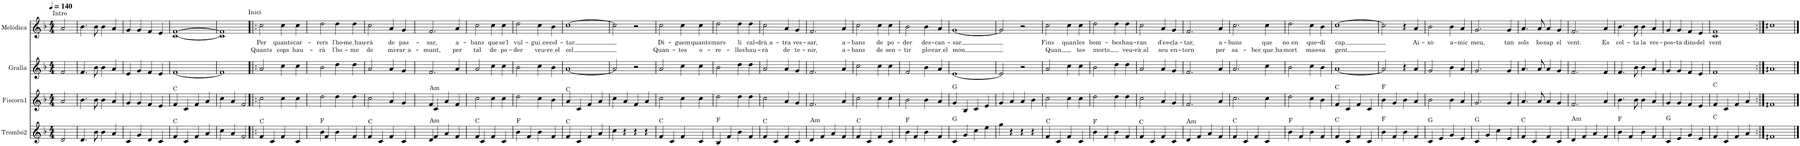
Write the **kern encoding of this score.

**kern	**kern	**kern	**kern	**text	**text
*part4	*part3	*part2	*part1	*part1	*part1
*staff4	*staff3	*staff2	*staff1	*staff1	*staff1
*I"Trombó2	*I"Fiscorn1	*I"Gralla	*I"Melòdica	*	*
*I'Trb2.	*I'Fis1.	*I'Gr.	*I'Mel.	*	*
*clefG2	*clefG2	*clefG2	*clefG2	*	*
*k[b-]	*k[b-]	*k[b-]	*k[b-]	*	*
*M4/4	*M4/4	*M4/4	*M4/4	*	*
*MM140	*MM140	*MM140	*MM140	*	*
=1	=1	=1	=1	=1	=1
!	!	!	!LO:TX:a:t=Intro	!	!
2d/	2a/	2f/	2a/	.	.
=2	=2	=2	=2	=2	=2
4.d/	4.b-\	4.f/	4.b-\	.	.
8b-\	8b-\	8b-\	8b-\	.	.
4b-\	4b-\	4b-\	4b-\	.	.
4a/	4a/	4a/	4a/	.	.
=3	=3	=3	=3	=3	=3
4c/	4g/	4e/	4g/	.	.
4g/	4g/	4g/	4g/	.	.
4d/	4f/	4f/	4f/	.	.
4c/	4e/	4e/	4e/	.	.
=4	=4	=4	=4	=4	=4
!	!LO:TX:a:t=C	!	!	!	!
!LO:TX:a:t=C	!	!	!	!	!
4f/	4f/	[1f	[1c [1f	.	.
4c/	4c/	.	.	.	.
4f/	4f/	.	.	.	.
4a/	4a/	.	.	.	.
=5	=5	=5	=5	=5	=5
4cc\	4cc\	1f]	1c] 1f]	.	.
4a/	4a/	.	.	.	.
2f/	2f/	.	.	.	.
=6!|:	=6!|:	=6!|:	=6!|:	=6!|:	=6!|:
!	!	!	!LO:TX:a:t=Inici	!	!
!LO:TX:a:t=C	!	!	!	!	!
!	!	!	!	!LO:LY:b	!LO:LY:b
4f/	2cc\	2a/	2cc\	Per	Quants
4c/	.	.	.	.	.
!	!	!	!	!LO:LY:b	!LO:LY:b
4f/	4cc\	4cc\	4cc\	quants	cops
!	!	!	!	!LO:LY:b	!LO:LY:b
4c/	4cc\	4cc\	4cc\	car-	hau-
=7	=7	=7	=7	=7	=7
!LO:TX:a:t=F	!	!	!	!	!
!	!	!	!	!LO:LY:b	!LO:LY:b
4b-\	2dd\	2b-\	2dd\	-rers	-rà
4f/	.	.	.	.	.
!	!	!	!	!LO:LY:b	!LO:LY:b
4b-\	4dd\	4dd\	4dd\	l'ho-	l'ho-
!	!	!	!	!LO:LY:b	!LO:LY:b
4f/	4dd\	4dd\	4dd\	me hau	-me
=8	=8	=8	=8	=8	=8
!LO:TX:a:t=C	!	!	!	!	!
!	!	!	!	!LO:LY:b	!LO:LY:b
4f/	2cc\	2a/	2cc\	-rà	de
4c/	.	.	.	.	.
!	!	!	!	!LO:LY:b	!LO:LY:b
4f/	4a/	4a/	4a/	de	mi-
!	!	!	!	!LO:LY:b	!LO:LY:b
4c/	4g/	4g/	4g/	pas-	rar a
=9	=9	=9	=9	=9	=9
!	!LO:TX:a:t=Am	!	!	!	!
!LO:TX:a:t=Am	!	!	!	!	!
!	!	!	!	!LO:LY:b	!LO:LY:b
4d/	4f/	2.f/	2.f/	-sar,	-munt,
4f/	4c/	.	.	.	.
4a/	4a/	.	.	.	.
!	!	!	!	!LO:LY:b	!LO:LY:b
4f/	4f/	4a/	4a/	a-	per
=10	=10	=10	=10	=10	=10
!LO:TX:a:t=C	!	!	!	!	!
!	!	!	!	!LO:LY:b	!LO:LY:b
4f/	2cc\	2a/	2cc\	-bans	tal
4c/	.	.	.	.	.
!	!	!	!	!LO:LY:b	!LO:LY:b
4f/	4cc\	4cc\	4cc\	que	de
!	!	!	!	!LO:LY:b	!LO:LY:b
4c/	4cc\	4cc\	4cc\	se'l	po-
=11	=11	=11	=11	=11	=11
!LO:TX:a:t=F	!	!	!	!	!
!	!	!	!	!LO:LY:b	!LO:LY:b
4b-\	2dd\	2b-\	2dd\	vul-	-der
4f/	.	.	.	.	.
!	!	!	!	!LO:LY:b	!LO:LY:b
4b-\	4cc\	4cc\	4cc\	gui es	veu-
!	!	!	!	!LO:LY:b	!LO:LY:b
4f/	4b-\	4b-\	4b-\	-col-	re el
=12	=12	=12	=12	=12	=12
!	!LO:TX:a:t=C	!	!	!	!
!LO:TX:a:t=C	!	!	!	!	!
!	!	!	!	!LO:LY:b	!LO:LY:b
4f/	4a/	[1a	[1cc	-tar.	cel
4c/	4c/	.	.	.	.
4f/	4f/	.	.	.	.
4a/	4a/	.	.	.	.
=13	=13	=13	=13	=13	=13
4cc\	4cc\	2a/]	2cc\]	.	.
4r	4a/	.	.	.	.
4r	4f/	2r	2r	.	.
4r	4a/	.	.	.	.
=14	=14	=14	=14	=14	=14
!LO:TX:a:t=C	!	!	!	!	!
!	!	!	!	!LO:LY:b	!LO:LY:b
4f/	2cc\	2a/	2cc\	Di-	Quan-
4c/	.	.	.	.	.
!	!	!	!	!LO:LY:b	!LO:LY:b
4f/	4cc\	4cc\	4cc\	-guem	-tes
!	!	!	!	!LO:LY:b	!LO:LY:b
4c/	4cc\	4cc\	4cc\	quants	o-
=15	=15	=15	=15	=15	=15
!LO:TX:a:t=F	!	!	!	!	!
!	!	!	!	!LO:LY:b	!LO:LY:b
4B-/	2dd\	2b-\	2dd\	mars	-re-
4f/	.	.	.	.	.
!	!	!	!	!LO:LY:b	!LO:LY:b
4b-\	4dd\	4dd\	4dd\	li	-lles
!	!	!	!	!LO:LY:b	!LO:LY:b
4f/	4dd\	4dd\	4dd\	cal-	hau-
=16	=16	=16	=16	=16	=16
!LO:TX:a:t=C	!	!	!	!	!
!	!	!	!	!LO:LY:b	!LO:LY:b
4f/	2cc\	2a/	2cc\	drà a	-rà
4c/	.	.	.	.	.
!	!	!	!	!LO:LY:b	!LO:LY:b
4f/	4a/	4a/	4a/	-tra	de
!	!	!	!	!LO:LY:b	!LO:LY:b
4c/	4g/	4g/	4g/	ves-	te-
=17	=17	=17	=17	=17	=17
!LO:TX:a:t=Am	!	!	!	!	!
!	!	!	!	!LO:LY:b	!LO:LY:b
4d/	2.f/	2.f/	2.f/	-sar,	-nir,
4f/	.	.	.	.	.
4a/	.	.	.	.	.
!	!	!	!	!LO:LY:b	!LO:LY:b
4f/	4a/	4a/	4a/	a-	a-
=18	=18	=18	=18	=18	=18
!LO:TX:a:t=C	!	!	!	!	!
!	!	!	!	!LO:LY:b	!LO:LY:b
4f/	2cc\	2cc\	2cc\	-bans	-bans
4c/	.	.	.	.	.
!	!	!	!	!LO:LY:b	!LO:LY:b
4f/	4cc\	4cc\	4cc\	de	de
!	!	!	!	!LO:LY:b	!LO:LY:b
4c/	4cc\	4cc\	4cc\	po-	sen-
=19	=19	=19	=19	=19	=19
!LO:TX:a:t=F	!	!	!	!	!
!	!	!	!	!LO:LY:b	!LO:LY:b
4b-\	2b-\	2f/	2b-\	-der	-tir
4f/	.	.	.	.	.
!	!	!	!	!LO:LY:b	!LO:LY:b
4b-\	4b-\	4b-\	4b-\	des-	plo-
!	!	!	!	!LO:LY:b	!LO:LY:b
4f/	4a/	4a/	4a/	-can-	rar el
=20	=20	=20	=20	=20	=20
!	!LO:TX:a:t=G	!	!	!	!
!LO:TX:a:t=G	!	!	!	!	!
!	!	!	!	!LO:LY:b	!LO:LY:b
4c/	4g/	[1e	[1g	-sar.	món.
4g/	4B-/	.	.	.	.
4cc\	4c/	.	.	.	.
4ee\	4e/	.	.	.	.
=21	=21	=21	=21	=21	=21
4gg\	4g/	2e/]	2g/]	.	.
4r	4a/	.	.	.	.
4r	4a/	2r	2r	.	.
4r	4b-\	.	.	.	.
=22	=22	=22	=22	=22	=22
!LO:TX:a:t=C	!	!	!	!	!
!	!	!	!	!LO:LY:b	!LO:LY:b
4f/	2cc\	2a/	2cc\	Fins	-Quan
4c/	.	.	.	.	.
!	!	!	!	!LO:LY:b	!
4f/	4cc\	4cc\	4cc\	quan	.
!	!	!	!	!LO:LY:b	!LO:LY:b
4c/	4cc\	4cc\	4cc\	les	tes
=23	=23	=23	=23	=23	=23
!LO:TX:a:t=F	!	!	!	!	!
!	!	!	!	!LO:LY:b	!LO:LY:b
4b-\	2dd\	2b-\	2dd\	bom-	morts
4f/	.	.	.	.	.
!	!	!	!	!LO:LY:b	!
4b-\	4dd\	4dd\	4dd\	-bes	.
!	!	!	!	!LO:LY:b	!LO:LY:b
4f/	4dd\	4dd\	4dd\	hau-	veu-
=24	=24	=24	=24	=24	=24
!LO:TX:a:t=C	!	!	!	!	!
!	!	!	!	!LO:LY:b	!LO:LY:b
4f/	2cc\	2a/	2cc\	-ran	rà al
4c/	.	.	.	.	.
!	!	!	!	!LO:LY:b	!LO:LY:b
4f/	4a/	4a/	4a/	d'es-	seu
!	!	!	!	!LO:LY:b	!LO:LY:b
4c/	4g/	4g/	4g/	-cla-	en-
=25	=25	=25	=25	=25	=25
!LO:TX:a:t=Am	!	!	!	!	!
!	!	!	!	!LO:LY:b	!LO:LY:b
4d/	2.f/	2.f/	2.f/	-tar,	-torn
4f/	.	.	.	.	.
4a/	.	.	.	.	.
!	!	!	!	!LO:LY:b	!LO:LY:b
4f/	4a/	4a/	4a/	a-	per
=26	=26	=26	=26	=26	=26
!LO:TX:a:t=C	!	!	!	!	!
!	!	!	!	!LO:LY:b	!LO:LY:b
4f/	2.cc\	2.a/	2.cc\	-bans	sa-
4c/	.	.	.	.	.
4f/	.	.	.	.	.
!	!	!	!	!LO:LY:b	!LO:LY:b
4c/	4cc\	4cc\	4cc\	que	ber que ha
=27	=27	=27	=27	=27	=27
!LO:TX:a:t=F	!	!	!	!	!
!	!	!	!	!LO:LY:b	!LO:LY:b
4b-\	2dd\	2b-\	2dd\	no en	mort
4f/	.	.	.	.	.
!	!	!	!	!LO:LY:b	!LO:LY:b
4b-\	4cc\	4cc\	4cc\	que-	mas-
!	!	!	!	!LO:LY:b	!LO:LY:b
4f/	4b-\	4b-\	4b-\	-di	-sa
=28	=28	=28	=28	=28	=28
!	!LO:TX:a:t=C	!	!	!	!
!LO:TX:a:t=C	!	!	!	!	!
!	!	!	!	!LO:LY:b	!LO:LY:b
4f/	4f/	[1a	[1cc	cap.	gent
4c/	4c/	.	.	.	.
4f/	4f/	.	.	.	.
4c/	4c/	.	.	.	.
=29	=29	=29	=29	=29	=29
!	!LO:TX:a:t=F	!	!	!	!
!LO:TX:a:t=F	!	!	!	!	!
4b-\	4b-\	2a/]	2cc\]	.	.
4f/	4g/	.	.	.	.
4b-\	4b-\	4r	4r	.	.
!	!	!	!	!LO:LY:b	!
4f/	4a/	4a/	4a/	Ai-	.
=30	=30	=30	=30	=30	=30
!LO:TX:a:t=G	!	!	!	!	!
!	!	!	!	!LO:LY:b	!
4c/	2b-\	2g/	2b-\	-xò	.
4e/	.	.	.	.	.
!	!	!	!	!LO:LY:b	!
4g/	4b-\	4b-\	4b-\	a-	.
!	!	!	!	!LO:LY:b	!
4e/	4a/	4a/	4a/	-mic	.
=31	=31	=31	=31	=31	=31
!LO:TX:a:t=G	!	!	!	!	!
!	!	!	!	!LO:LY:b	!
4c/	2.g/	2.g/	2.g/	meu,	.
4g/	.	.	.	.	.
4cc\	.	.	.	.	.
!	!	!	!	!LO:LY:b	!
4e/	4g/	4g/	4g/	tan	.
=32	=32	=32	=32	=32	=32
!LO:TX:a:t=C	!	!	!	!	!
!	!	!	!	!LO:LY:b	!
4f/	4.a/	4.a/	4.a/	sols	.
4c/	.	.	.	.	.
!	!	!	!	!LO:LY:b	!
.	8a/	8a/	8a/	ho	.
!	!	!	!	!LO:LY:b	!
4f/	4a/	4a/	4a/	sap	.
!	!	!	!	!LO:LY:b	!
4c/	4g/	4g/	4g/	el	.
=33	=33	=33	=33	=33	=33
!LO:TX:a:t=Am	!	!	!	!	!
!	!	!	!	!LO:LY:b	!
4d/	2.f/	2.f/	2.f/	vent.	.
4f/	.	.	.	.	.
4a/	.	.	.	.	.
!	!	!	!	!LO:LY:b	!
4f/	4a/	4f/	4a/	Es	.
=34	=34	=34	=34	=34	=34
!LO:TX:a:t=F	!	!	!	!	!
!	!	!	!	!LO:LY:b	!
4b-\	4.b-\	4.f/	4.b-\	col-	.
4f/	.	.	.	.	.
!	!	!	!	!LO:LY:b	!
.	8b-\	8b-\	8b-\	-ta	.
!	!	!	!	!LO:LY:b	!
4b-\	4b-\	4b-\	4b-\	la	.
!	!	!	!	!LO:LY:b	!
4f/	4a/	4a/	4a/	res-	.
=35	=35	=35	=35	=35	=35
!LO:TX:a:t=G	!	!	!	!	!
!	!	!	!	!LO:LY:b	!
4c/	4g/	4g/	4g/	-pos-	.
!	!	!	!	!LO:LY:b	!
4e/	4g/	4g/	4g/	-ta	.
!	!	!	!	!LO:LY:b	!
4g/	4f/	4f/	4f/	dins	.
!	!	!	!	!LO:LY:b	!
4e/	4e/	4e/	4e/	del	.
=36	=36	=36	=36	=36	=36
!	!LO:TX:a:t=C	!	!	!	!
!LO:TX:a:t=C	!	!	!	!	!
!	!	!	!	!LO:LY:b	!
4f/	4f/	1f	1c 1f	vent	.
4c/	4c/	.	.	.	.
4f/	4f/	.	.	.	.
4a/	4a/	.	.	.	.
=37:|!	=37:|!	=37:|!	=37:|!	=37:|!	=37:|!
1f::	1f::	1a::	1cc::	.	.
==	==	==	==	==	==
*-	*-	*-	*-	*-	*-
